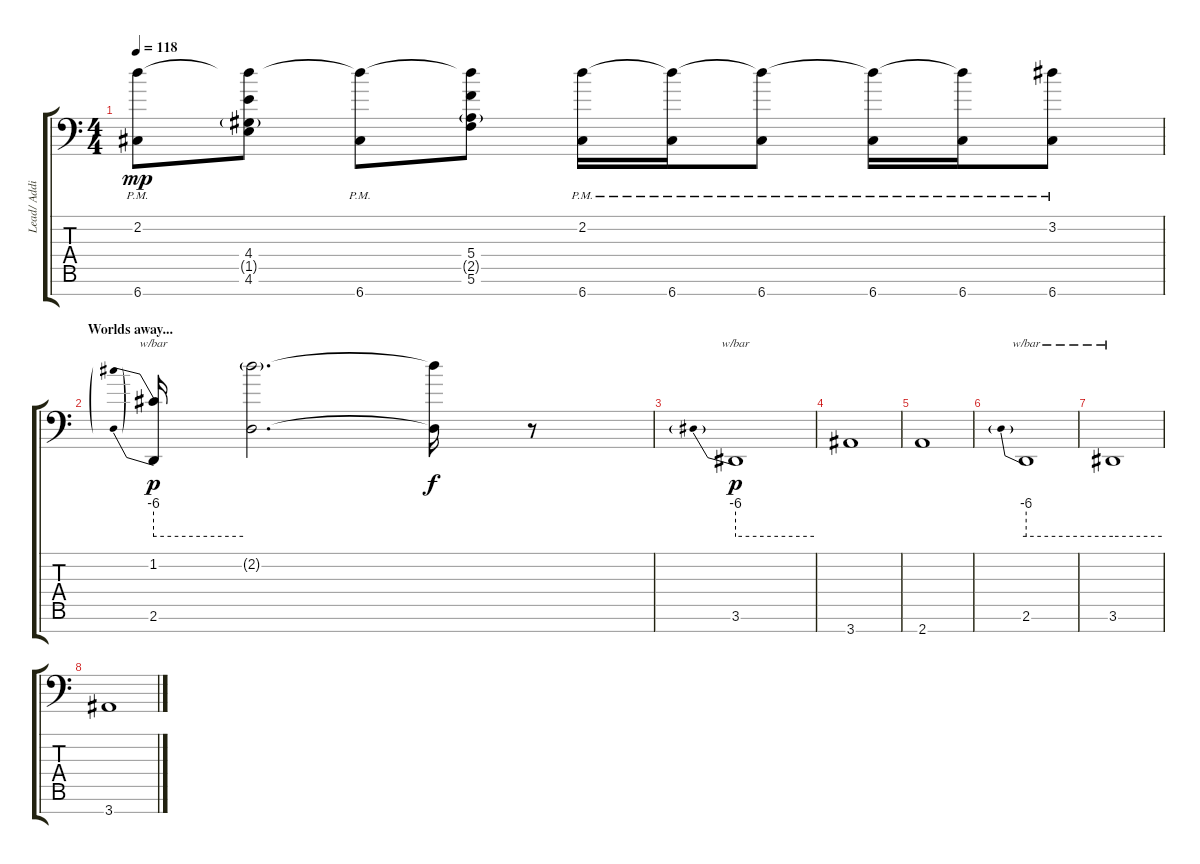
\track ("Lead/ Additional" "Lead/ Addi") {instrument overdrivenguitar}
\staff {score tabs}
\tuning (E4 C4 G3 C3 G2 C2 G1) {hide}
\ts (4 4)
\tempo 118
\clef f4
\ks c
(2.2{t} 6.7{pm}).8{dy mp} (2.2{t} 4.4 1.5{g} 4.6).8 (2.2{t} 6.7{pm}).8 (2.2{t} 5.4 2.5{g} 5.6).8 (2.2 6.7{pm}).16 (2.2{t} 6.7{pm}).16 (2.2{t} 6.7{pm}).8 (2.2{t} 6.7{pm}).16 (2.2{t} 6.7{pm}).16 (3.2 6.7{pm}).8 |
\section ("" "Worlds away...")
(1.2 2.6).16{tbe (predive default 0 -24 60 -24) dy p} (2.2{g} 2.6{t}).2{d} (2.2{t} 2.6{t}).16{dy f} r.8 |
3.6.1{tbe (predive default 0 -24 60 -24) dy p} |
3.7.1 |
2.7.1 |
2.6.1{tbe (predive default 0 -24 60 -24)} |
3.6.1{tbe (hold default 0 -24 60 -24)} |
3.7.1
